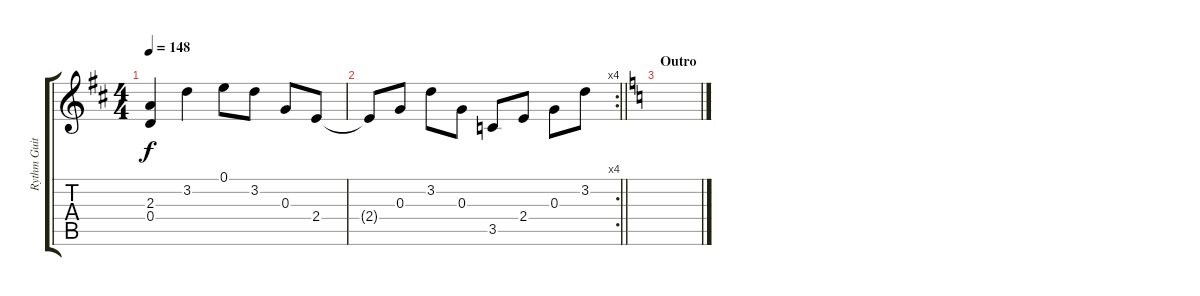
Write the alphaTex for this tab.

\track ("Rythm Guitar" "Rythm Guit") {instrument overdrivenguitar}
\staff {score tabs}
\tuning (E4 B3 G3 D3 A2 E2) {hide}
\ts (4 4)
\tempo 148
\clef g2
\ks d
(2.3 0.4).4{dy f} 3.2.4 0.1.8 3.2.8 0.3.8 2.4.8 |
\rc 4
\barLineRight lightlight
2.4{t}.8 0.3.8 3.2.8 0.3.8 3.5.8 2.4.8 0.3.8 3.2.8 |
\section ("" "Outro")
\ks c
